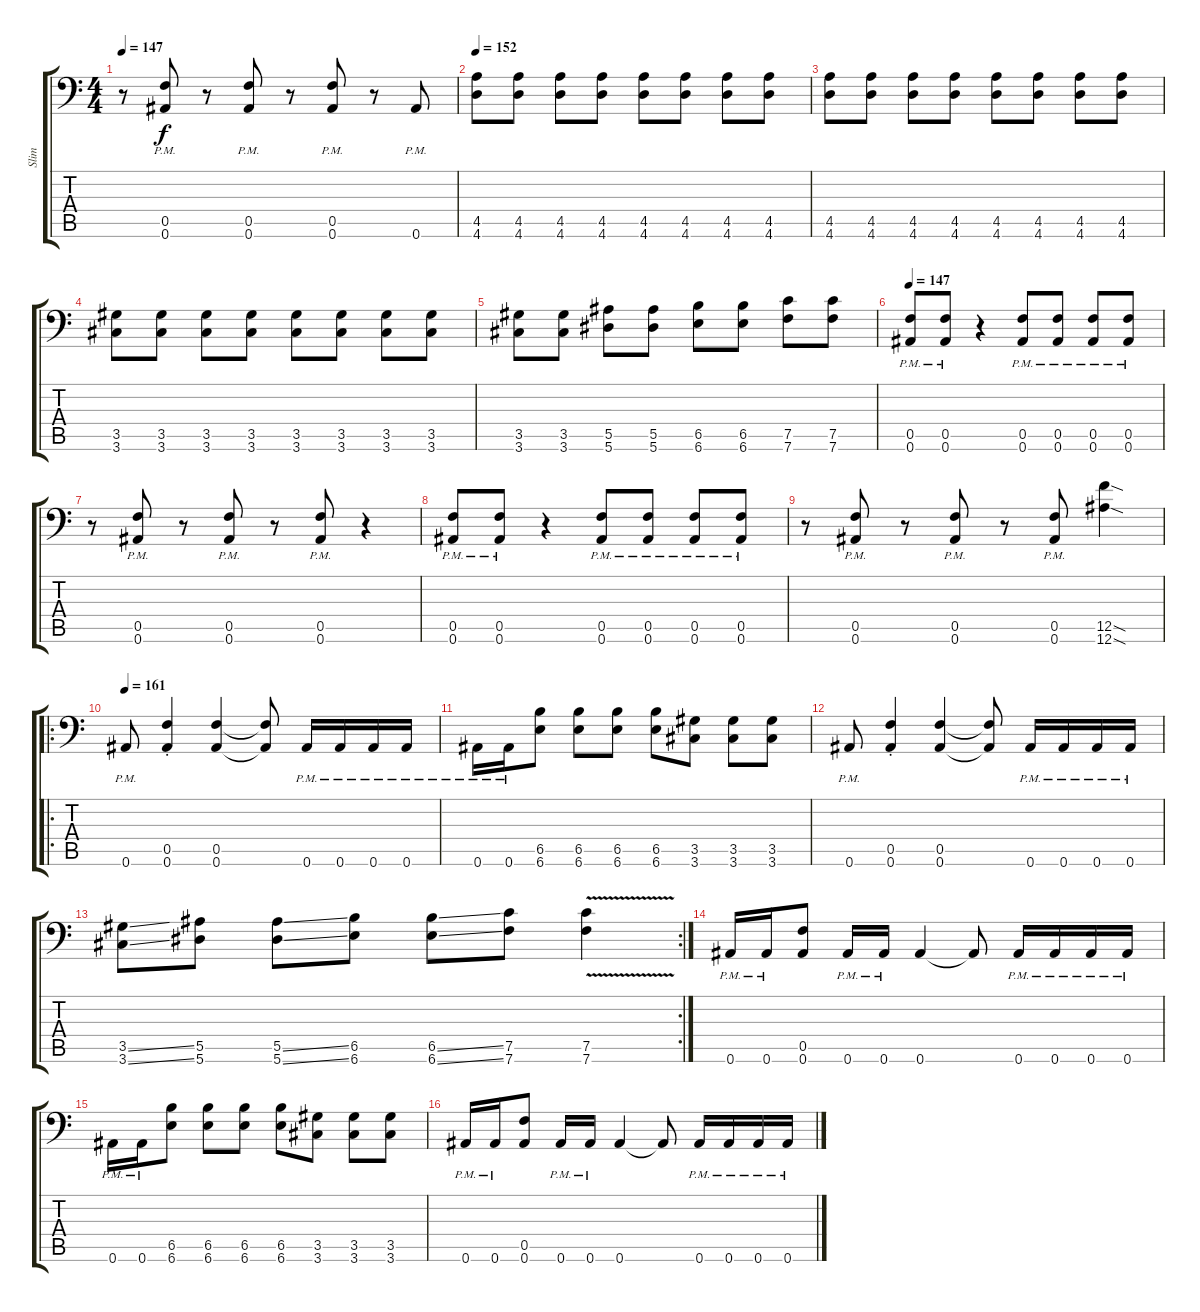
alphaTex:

\track ("Slim" "Slim") {instrument distortionguitar}
\staff {score tabs}
\tuning (C4 G3 Eb3 Bb2 F2 Bb1) {hide}
\ts (4 4)
\tempo 147
\clef f4
\ks c
r.8{dy f} (0.5{pm} 0.6{pm}).8 r.8 (0.5{pm} 0.6{pm}).8 r.8 (0.5{pm} 0.6{pm}).8 r.8 0.6{pm}.8 |
\tempo 152
(4.5 4.6).8 (4.5 4.6).8 (4.5 4.6).8 (4.5 4.6).8 (4.5 4.6).8 (4.5 4.6).8 (4.5 4.6).8 (4.5 4.6).8 |
(4.5 4.6).8 (4.5 4.6).8 (4.5 4.6).8 (4.5 4.6).8 (4.5 4.6).8 (4.5 4.6).8 (4.5 4.6).8 (4.5 4.6).8 |
(3.5 3.6).8 (3.5 3.6).8 (3.5 3.6).8 (3.5 3.6).8 (3.5 3.6).8 (3.5 3.6).8 (3.5 3.6).8 (3.5 3.6).8 |
(3.5 3.6).8 (3.5 3.6).8 (5.5 5.6).8 (5.5 5.6).8 (6.5 6.6).8 (6.5 6.6).8 (7.5 7.6).8 (7.5 7.6).8 |
\tempo 147
(0.5{pm} 0.6{pm}).8 (0.5{pm} 0.6{pm}).8 r.4 (0.5{pm} 0.6{pm}).8 (0.5{pm} 0.6{pm}).8 (0.5{pm} 0.6{pm}).8 (0.5{pm} 0.6{pm}).8 |
r.8 (0.5{pm} 0.6{pm}).8 r.8 (0.5{pm} 0.6{pm}).8 r.8 (0.5{pm} 0.6{pm}).8 r.4 |
(0.5{pm} 0.6{pm}).8 (0.5{pm} 0.6{pm}).8 r.4 (0.5{pm} 0.6{pm}).8 (0.5{pm} 0.6{pm}).8 (0.5{pm} 0.6{pm}).8 (0.5{pm} 0.6{pm}).8 |
r.8 (0.5{pm} 0.6{pm}).8 r.8 (0.5{pm} 0.6{pm}).8 r.8 (0.5{pm} 0.6{pm}).8 (12.5{sod} 12.6{sod}).4 |
\ro
\tempo 161
0.6{pm}.8 (0.5{st} 0.6{st}).4 (0.5 0.6).4 (0.5{t} 0.6{t}).8 0.6{pm}.16 0.6{pm}.16 0.6{pm}.16 0.6{pm}.16 |
0.6{pm}.16 0.6{pm}.16 (6.5 6.6).8 (6.5 6.6).8 (6.5 6.6).8 (6.5 6.6).8 (3.5 3.6).8 (3.5 3.6).8 (3.5 3.6).8 |
0.6{pm}.8 (0.5{st} 0.6{st}).4 (0.5 0.6).4 (0.5{t} 0.6{t}).8 0.6{pm}.16 0.6{pm}.16 0.6{pm}.16 0.6{pm}.16 |
\rc 2
(3.5{ss} 3.6{ss}).8 (5.5 5.6).8 (5.5{ss} 5.6{ss}).8 (6.5 6.6).8 (6.5{ss} 6.6{ss}).8 (7.5 7.6).8 (7.5{v} 7.6{v}).4 |
0.6{pm}.16 0.6{pm}.16 (0.5 0.6).8 0.6{pm}.16 0.6{pm}.16 0.6.4 0.6{t}.8 0.6{pm}.16 0.6{pm}.16 0.6{pm}.16 0.6{pm}.16 |
0.6{pm}.16 0.6{pm}.16 (6.5 6.6).8 (6.5 6.6).8 (6.5 6.6).8 (6.5 6.6).8 (3.5 3.6).8 (3.5 3.6).8 (3.5 3.6).8 |
0.6{pm}.16 0.6{pm}.16 (0.5 0.6).8 0.6{pm}.16 0.6{pm}.16 0.6.4 0.6{t}.8 0.6{pm}.16 0.6{pm}.16 0.6{pm}.16 0.6{pm}.16
